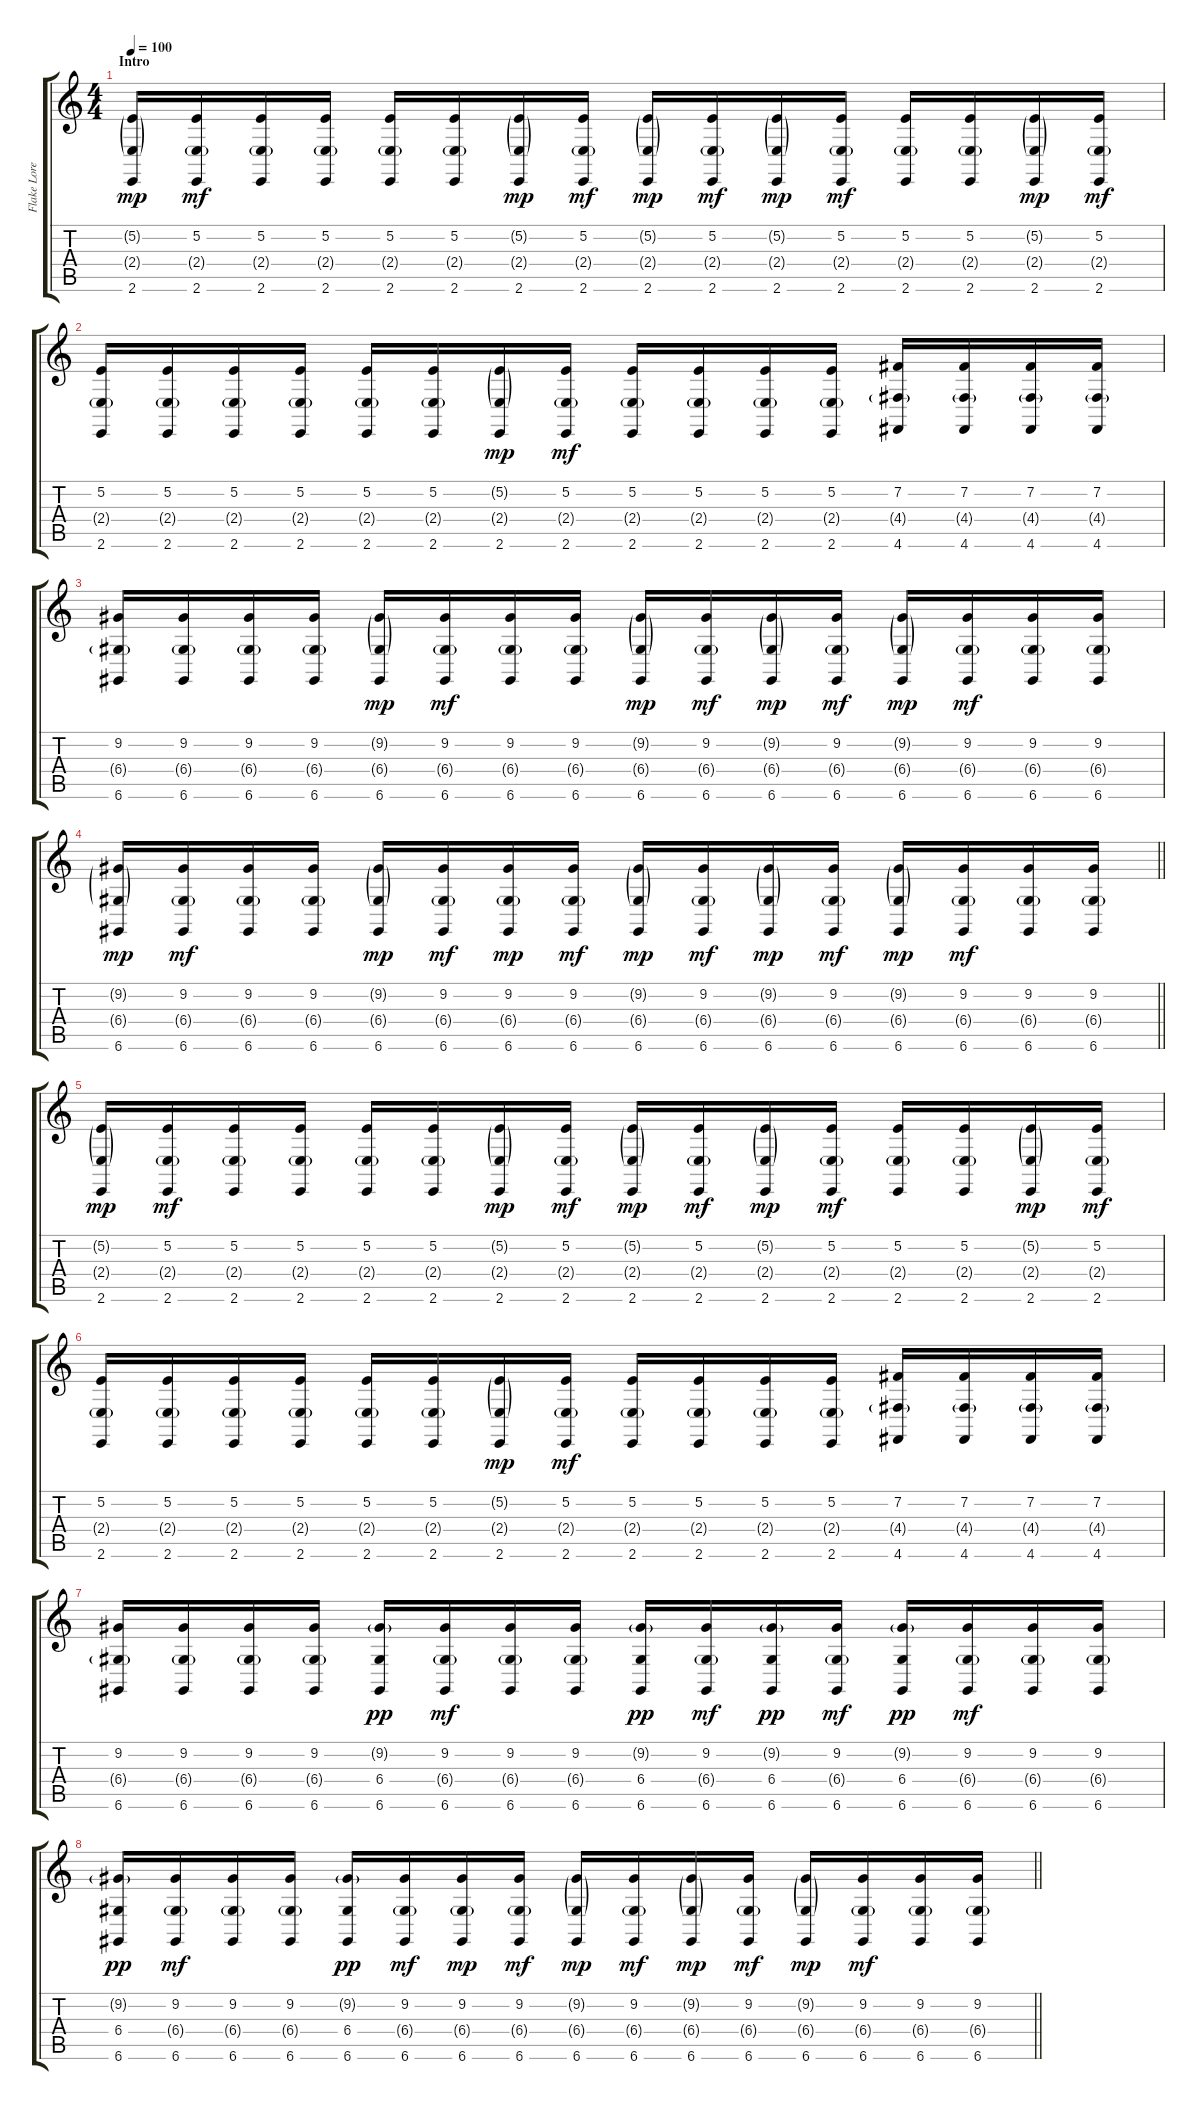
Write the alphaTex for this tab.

\track ("Flake Lorenz" "Flake Lore") {instrument lead8bassandlead}
\staff {score tabs}
\tuning (E4 B3 G3 D3 A2 D2) {hide}
\ts (4 4)
\section ("" "Intro")
\tempo 100
\clef g2
\ks c
(5.2{g} 2.4{g} 2.6).16{dy mp volume 12 instrument lead8bassandlead} (5.2 2.4{g} 2.6).16{dy mf} (5.2 2.4{g} 2.6).16 (5.2 2.4{g} 2.6).16 (5.2 2.4{g} 2.6).16 (5.2 2.4{g} 2.6).16 (5.2{g} 2.4{g} 2.6).16{dy mp} (5.2 2.4{g} 2.6).16{dy mf} (5.2{g} 2.4{g} 2.6).16{dy mp volume 6} (5.2 2.4{g} 2.6).16{dy mf} (5.2{g} 2.4{g} 2.6).16{dy mp} (5.2 2.4{g} 2.6).16{dy mf} (5.2 2.4{g} 2.6).16 (5.2 2.4{g} 2.6).16 (5.2{g} 2.4{g} 2.6).16{dy mp} (5.2 2.4{g} 2.6).16{dy mf} |
(5.2 2.4{g} 2.6).16 (5.2 2.4{g} 2.6).16 (5.2 2.4{g} 2.6).16 (5.2 2.4{g} 2.6).16 (5.2 2.4{g} 2.6).16 (5.2 2.4{g} 2.6).16 (5.2{g} 2.4{g} 2.6).16{dy mp} (5.2 2.4{g} 2.6).16{dy mf} (5.2 2.4{g} 2.6).16 (5.2 2.4{g} 2.6).16 (5.2 2.4{g} 2.6).16 (5.2 2.4{g} 2.6).16 (7.2 4.4{g} 4.6).16 (7.2 4.4{g} 4.6).16 (7.2 4.4{g} 4.6).16 (7.2 4.4{g} 4.6).16 |
(9.2 6.4{g} 6.6).16{volume 12} (9.2 6.4{g} 6.6).16 (9.2 6.4{g} 6.6).16 (9.2 6.4{g} 6.6).16 (9.2{g} 6.4{g} 6.6).16{dy mp} (9.2 6.4{g} 6.6).16{dy mf} (9.2 6.4{g} 6.6).16 (9.2 6.4{g} 6.6).16 (9.2{g} 6.4{g} 6.6).16{dy mp} (9.2 6.4{g} 6.6).16{dy mf} (9.2{g} 6.4{g} 6.6).16{dy mp} (9.2 6.4{g} 6.6).16{dy mf} (9.2{g} 6.4{g} 6.6).16{dy mp} (9.2 6.4{g} 6.6).16{dy mf} (9.2 6.4{g} 6.6).16 (9.2 6.4{g} 6.6).16 |
\barLineRight lightlight
(9.2{g} 6.4{g} 6.6).16{dy mp} (9.2 6.4{g} 6.6).16{dy mf} (9.2 6.4{g} 6.6).16 (9.2 6.4{g} 6.6).16 (9.2{g} 6.4{g} 6.6).16{dy mp} (9.2 6.4{g} 6.6).16{dy mf} (9.2 6.4{g} 6.6).16{dy mp} (9.2 6.4{g} 6.6).16{dy mf} (9.2{g} 6.4{g} 6.6).16{dy mp} (9.2 6.4{g} 6.6).16{dy mf} (9.2{g} 6.4{g} 6.6).16{dy mp} (9.2 6.4{g} 6.6).16{dy mf} (9.2{g} 6.4{g} 6.6).16{dy mp} (9.2 6.4{g} 6.6).16{dy mf} (9.2 6.4{g} 6.6).16 (9.2 6.4{g} 6.6).16 |
(5.2{g} 2.4{g} 2.6).16{dy mp} (5.2 2.4{g} 2.6).16{dy mf} (5.2 2.4{g} 2.6).16 (5.2 2.4{g} 2.6).16 (5.2 2.4{g} 2.6).16 (5.2 2.4{g} 2.6).16 (5.2{g} 2.4{g} 2.6).16{dy mp} (5.2 2.4{g} 2.6).16{dy mf} (5.2{g} 2.4{g} 2.6).16{dy mp volume 6} (5.2 2.4{g} 2.6).16{dy mf} (5.2{g} 2.4{g} 2.6).16{dy mp} (5.2 2.4{g} 2.6).16{dy mf} (5.2 2.4{g} 2.6).16 (5.2 2.4{g} 2.6).16 (5.2{g} 2.4{g} 2.6).16{dy mp} (5.2 2.4{g} 2.6).16{dy mf} |
(5.2 2.4{g} 2.6).16 (5.2 2.4{g} 2.6).16 (5.2 2.4{g} 2.6).16 (5.2 2.4{g} 2.6).16 (5.2 2.4{g} 2.6).16 (5.2 2.4{g} 2.6).16 (5.2{g} 2.4{g} 2.6).16{dy mp} (5.2 2.4{g} 2.6).16{dy mf} (5.2 2.4{g} 2.6).16 (5.2 2.4{g} 2.6).16 (5.2 2.4{g} 2.6).16 (5.2 2.4{g} 2.6).16 (7.2 4.4{g} 4.6).16 (7.2 4.4{g} 4.6).16 (7.2 4.4{g} 4.6).16 (7.2 4.4{g} 4.6).16 |
(9.2 6.4{g} 6.6).16{volume 12} (9.2 6.4{g} 6.6).16 (9.2 6.4{g} 6.6).16 (9.2 6.4{g} 6.6).16 (9.2{g} 6.4 6.6).16{dy pp} (9.2 6.4{g} 6.6).16{dy mf} (9.2 6.4{g} 6.6).16 (9.2 6.4{g} 6.6).16 (9.2{g} 6.4 6.6).16{dy pp} (9.2 6.4{g} 6.6).16{dy mf} (9.2{g} 6.4 6.6).16{dy pp} (9.2 6.4{g} 6.6).16{dy mf} (9.2{g} 6.4 6.6).16{dy pp} (9.2 6.4{g} 6.6).16{dy mf} (9.2 6.4{g} 6.6).16 (9.2 6.4{g} 6.6).16 |
\barLineRight lightlight
(9.2{g} 6.4 6.6).16{dy pp} (9.2 6.4{g} 6.6).16{dy mf} (9.2 6.4{g} 6.6).16 (9.2 6.4{g} 6.6).16 (9.2{g} 6.4 6.6).16{dy pp} (9.2 6.4{g} 6.6).16{dy mf} (9.2 6.4{g} 6.6).16{dy mp} (9.2 6.4{g} 6.6).16{dy mf} (9.2{g} 6.4{g} 6.6).16{dy mp} (9.2 6.4{g} 6.6).16{dy mf} (9.2{g} 6.4{g} 6.6).16{dy mp} (9.2 6.4{g} 6.6).16{dy mf} (9.2{g} 6.4{g} 6.6).16{dy mp} (9.2 6.4{g} 6.6).16{dy mf} (9.2 6.4{g} 6.6).16 (9.2 6.4{g} 6.6).16
